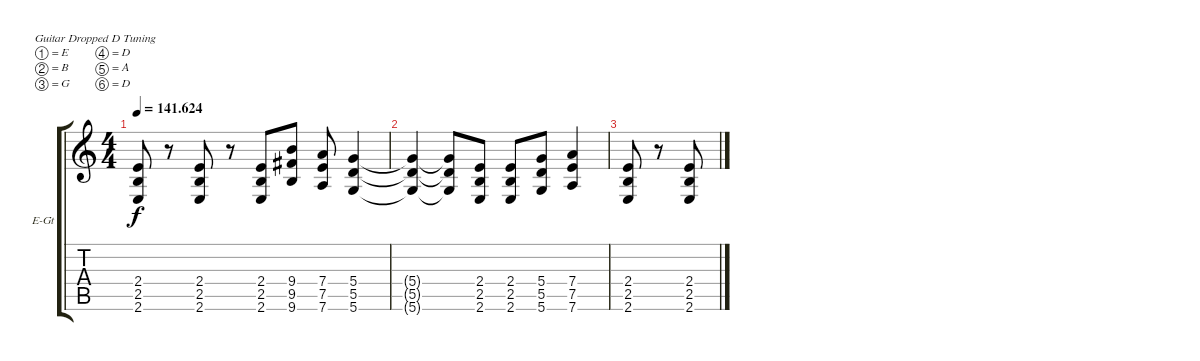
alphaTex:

\defaultSystemsLayout 4
\bracketExtendMode groupsimilarinstruments
\firstSystemTrackNameOrientation horizontal
\otherSystemsTrackNameOrientation horizontal
\track ("Electric Guitar" "E-Gt") {instrument distortionguitar}
\staff {score tabs}
\tuning (E4 B3 G3 D3 A2 D2)
\ts (4 4)
\tempo
141.624
\accidentals auto
\clef g2
\ottava regular
\simile none
\ks c
(2.4 2.5 2.6).8{dy f} r.8 (2.4 2.5 2.6).8 r.8 (2.4 2.5 2.6).8 (9.6 9.5 9.4).8 (7.6 7.5 7.4).8 (5.4 5.5 5.6).4 |
(5.6{t} 5.5{t} 5.4{t}).4 (5.5{t} 5.6{t} 5.4{t}).8 (2.4 2.5 2.6).8 (2.6 2.5 2.4).8 (5.4 5.5 5.6).8 (7.6 7.5 7.4).4 |
(2.4 2.5 2.6).8 r.8 (2.6 2.5 2.4).8
